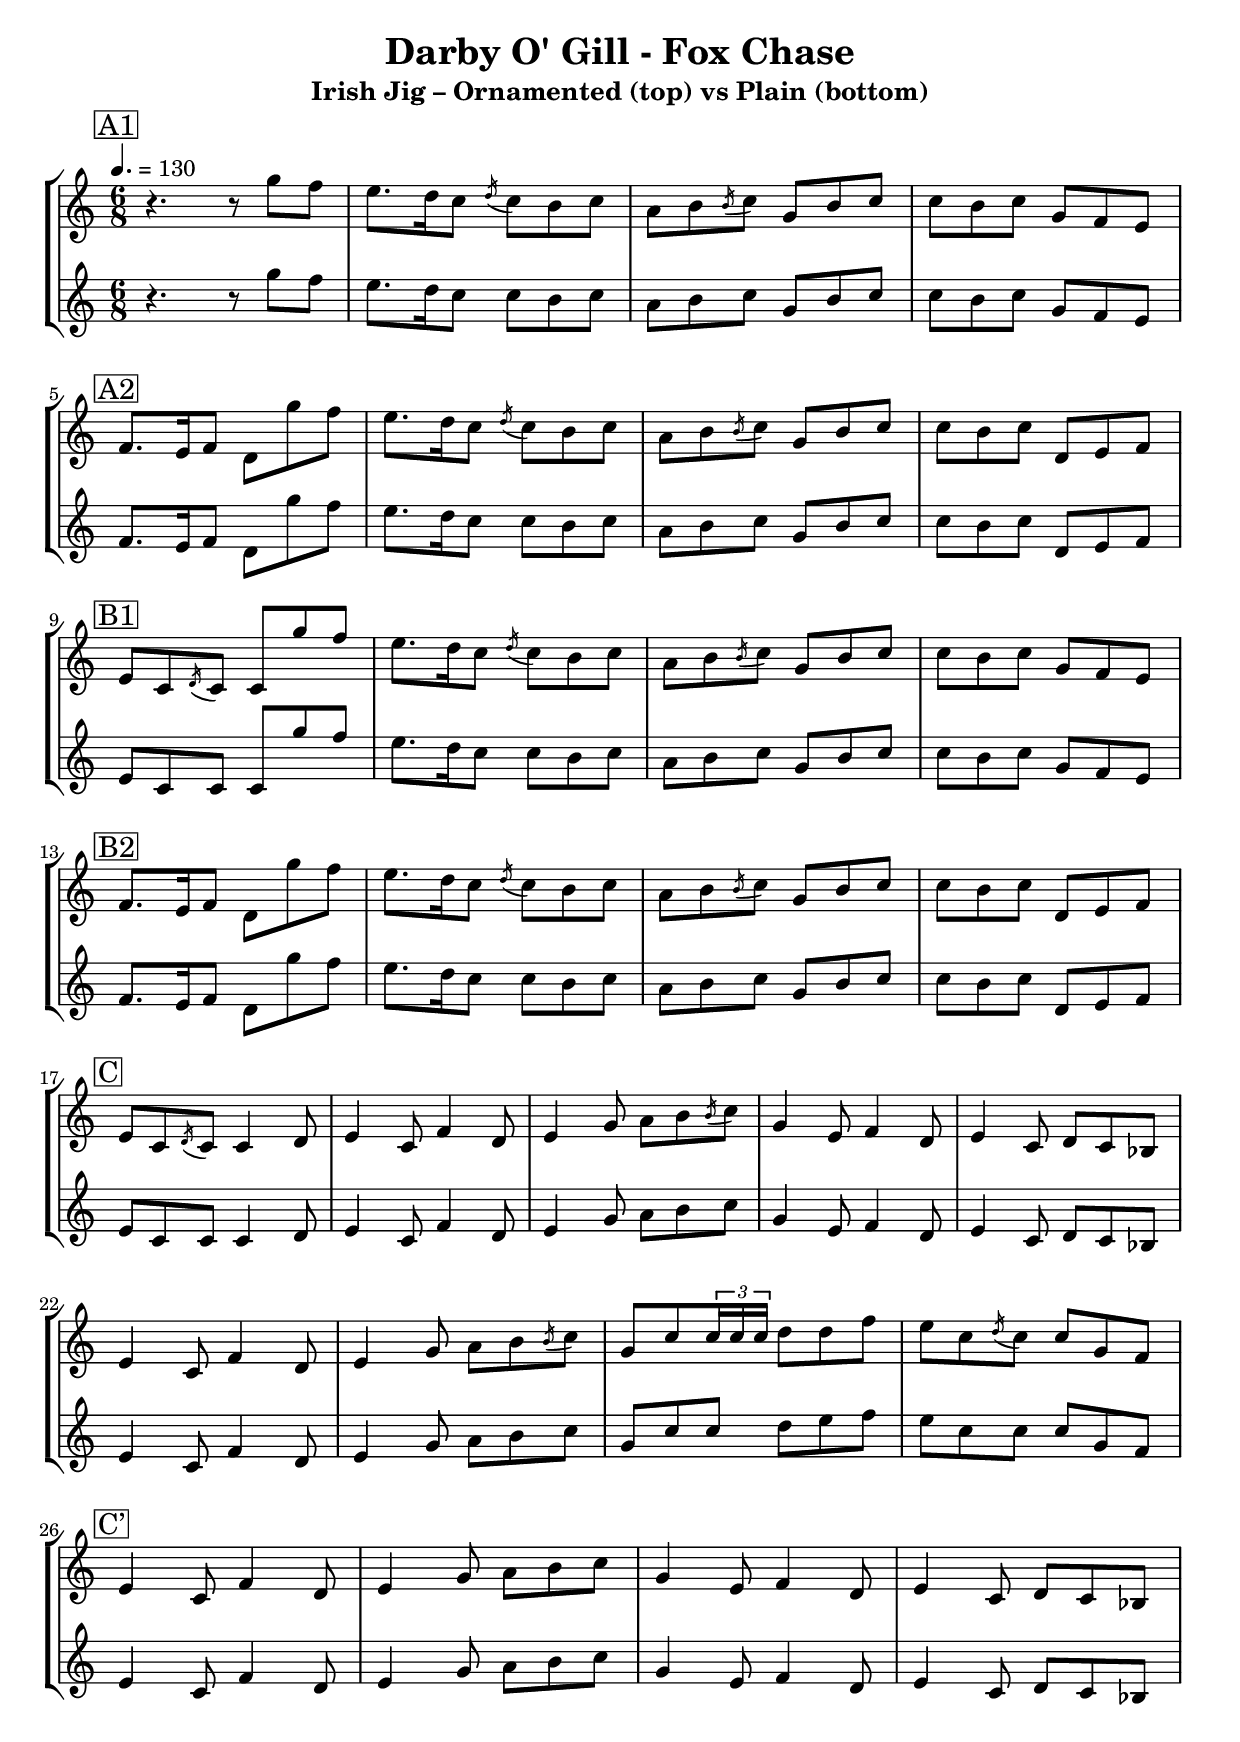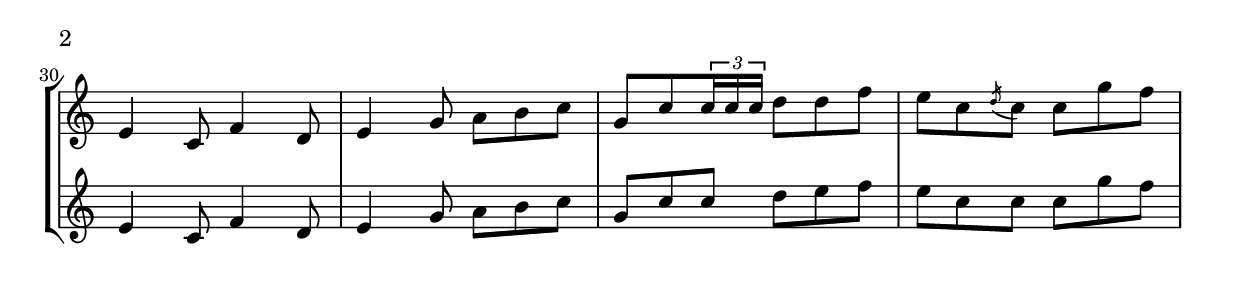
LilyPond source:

\version "2.24.0"
\language "english"

\include "../../stylesheets/stylesheet_fiddle.ly"

\header {
  title = "Darby O' Gill - Fox Chase"
  subtitle = "Irish Jig – Ornamented (top) vs Plain (bottom)"
}

global = {
  \time 6/8
  \key c \major
  \tempo 4.=130
}

chordNames = \chordmode { \global }

% =========================
% ORNAMENTED MELODY (top)
% =========================
melodyOrn = \relative c''' {
  \global

  % ===== A1 =====
  \mark \markup \box "A1"
  r4.         r8  g8 f8
  e8. d16 c8  \acciaccatura d16 c8  b  c          % cut on repeated c
  a8  b  \acciaccatura b16 c8    g8  b  c         % slide into c (grace before c)
  c8  b  c    g8  f  e

  \break
  % ===== A2 =====
  \mark \markup \box "A2"
  f8. e16 f8  d8 g'8 f8
  e8. d16 c8  \acciaccatura d16 c8  b  c
  a8  b  \acciaccatura b16 c8    g8  b  c
  c8  b  c    d,8  e  f

  \break
  % ===== B1 =====
  \mark \markup \box "B1"
  e8  c  \acciaccatura d16 c8    c8  g'' f8       % cut on 2nd c of "c c"
  e8. d16 c8  \acciaccatura d16 c8  b  c
  a8  b  \acciaccatura b16 c8    g8  b  c
  c8  b  c    g8  f  e

  \break
  % ===== B2 =====
  \mark \markup \box "B2"
  f8. e16 f8  d8 g'8 f8
  e8. d16 c8  \acciaccatura d16 c8  b  c
  a8  b  \acciaccatura b16 c8    g8  b  c
  c8  b  c    d,8  e  f

  \break
  % ===== C =====
  \mark \markup \box "C"
  % m17
  e8  c  \acciaccatura d16 c8    c4  d8           % cut only on the repeated c
  % m18
  e4  c8  f4 d8                                     % (no added grace; matches plain)
  % m19  (fixed: b is EIGHTH, slide into c as grace)
  e4  g8   a8  b8 \acciaccatura b16 c8
  % m20  (starts on g4, like plain staff)
  g4  e8  f4 d8
  % m21
  e4  c8  d8  c  bf

  \break
  % ===== C (cont.) =====
  % m22  (fixed: removed extra grace cluster)
  e4  c8  f4 d8
  % m23
  e4  g8   a8  b8 \acciaccatura b16 c8
  % m24
g8  c  \tuplet 3/2 { c16 c c }  d8  d8  f8         % bowed triplet on repeated c
  % m25
  e8  c  \acciaccatura d16 c8     c8 g  f         % cut between first two c's only

  \break
  % ===== C’ =====
  \mark \markup \box "C’"
  % m26
  e4  c8  f4 d8
  % m27
  e4  g8  a8 b c
  % m28
  g4  e8  f4 d8
  % m29
  e4  c8  d8 c bf

  \break
  % m30
  e4  c8  f4 d8
  % m31
  e4  g8  a8 b c
  % m32
g8  c  \tuplet 3/2 { c16 c c }  d8  d8  f8




  % m33
  e8  c  \acciaccatura d16 c8     c8 g' f
}

% =========================
% PLAIN MELODY (bottom) — EXACT COPY OF YOUR ORIGINAL
% =========================
melodyPlain = \relative c''' {
  \global

  % ===== A1 =====
  \mark \markup \box "A1"
  r4.         r8  g8 f8
  e8. d16 c8  c8  b  c
  a8  b  c    g8  b  c
  c8  b  c    g8  f  e

  \break
  % ===== A2 =====
  \mark \markup \box "A2"
  f8. e16 f8  d8 g'8 f8
  e8. d16 c8  c8  b  c
  a8  b  c    g8  b  c
  c8  b  c    d,8  e  f

  \break
  % ===== B1 =====
  \mark \markup \box "B1"
  e8  c  c    c8  g'' f8
  e8. d16 c8  c8  b  c
  a8  b  c    g8  b  c
  c8  b  c    g8  f  e

  \break
  % ===== B2 =====
  \mark \markup \box "B2"
  f8. e16 f8  d8 g'8 f8
  e8. d16 c8  c8  b  c
  a8  b  c    g8  b  c
  c8  b  c    d,8  e  f

  \break
  % ===== C =====
  \mark \markup \box "C"
  e8  c  c    c4  d8
  e4  c8 f4 d8
  e4 g8   a8 b c
  g4 e8 f4 d8 
  e4 c8 d8 c bf

  \break
  e4  c8 f4 d8
  e4 g8   a8 b c
  g8 c c   d e f 
  e8 c c   c8 g f

  \break
  % ===== C’ =====
  \mark \markup \box "C’"
  e4  c8 f4 d8    
  e4  g8   a8 b c
  g4 e8 f4 d8 
  e4 c8 d8 c bf

  \break  
  e4  c8 f4 d8
  e4 g8   a8 b c
  g8 c c   d e f 
  e8 c c   c8 g' f
}

\score {
   \new StaffGroup
   <<
      \new Staff = "ornamented" { \melodyOrn }
      \new Staff = "plain"      { \melodyPlain }
   >>
  \layout { }
  \midi { }
}
